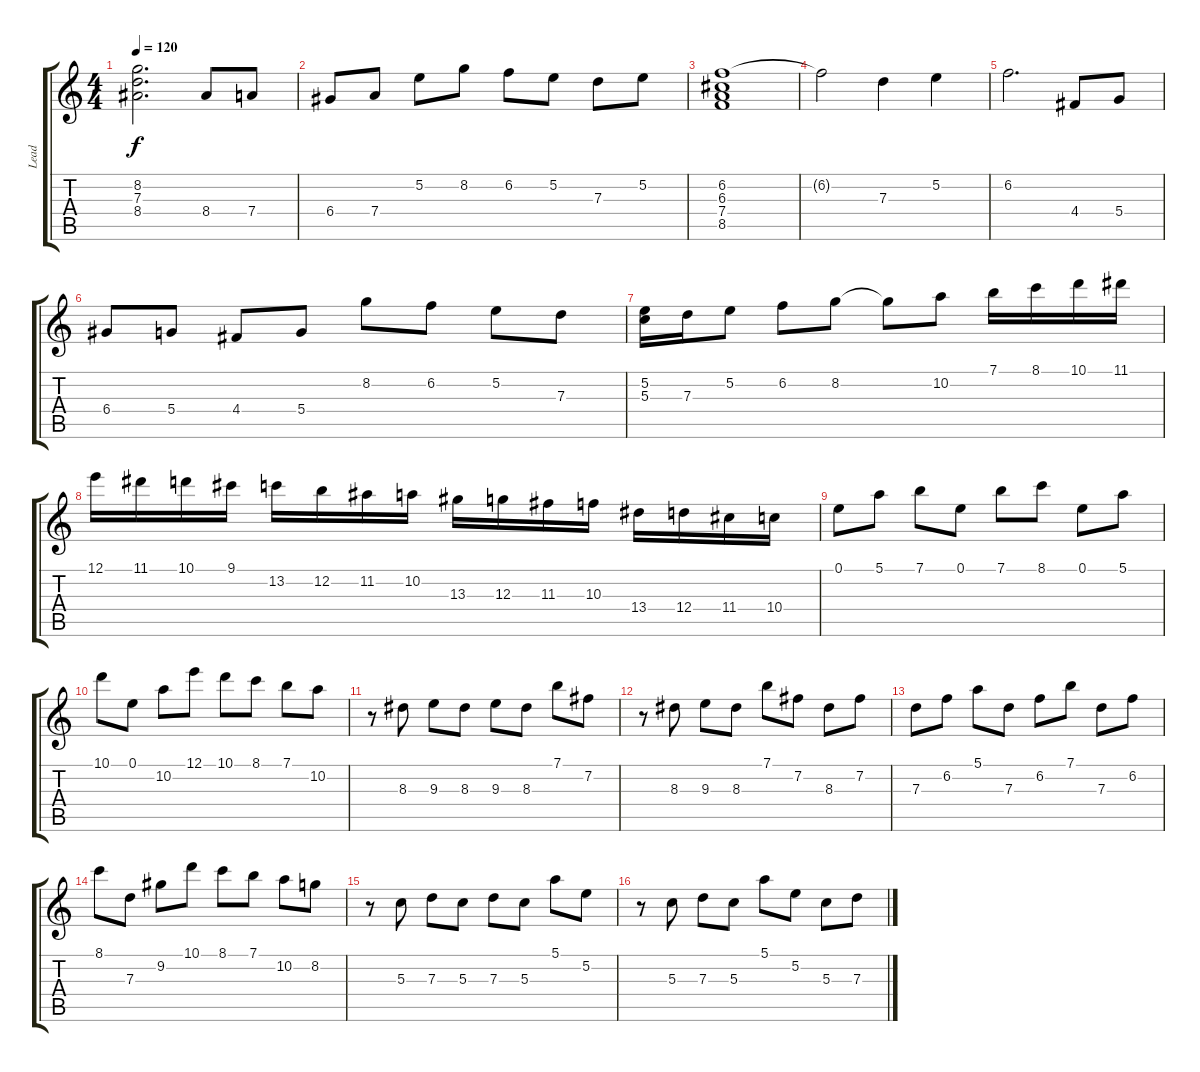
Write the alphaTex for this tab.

\track ("Lead" "Lead") {instrument acousticguitarsteel}
\staff {score tabs}
\tuning (E4 B3 G3 D3 A2 E2) {hide}
\ts (4 4)
\tempo 120
\clef g2
\ks c
(8.2 7.3 8.4).2{d dy f} 8.4.8 7.4.8 |
6.4.8 7.4.8 5.2.8 8.2.8 6.2.8 5.2.8 7.3.8 5.2.8 |
(6.2 6.3 7.4 8.5).1 |
6.2{t}.2 7.3.4 5.2.4 |
6.2.2{d} 4.4.8 5.4.8 |
6.4.8 5.4.8 4.4.8 5.4.8 8.2.8 6.2.8 5.2.8 7.3.8 |
(5.2 5.3).16 7.3.16 5.2.8 6.2.8 8.2.8 8.2{t}.8 10.2.8 7.1.16 8.1.16 10.1.16 11.1.16 |
12.1.16 11.1.16 10.1.16 9.1.16 13.2.16 12.2.16 11.2.16 10.2.16 13.3.16 12.3.16 11.3.16 10.3.16 13.4.16 12.4.16 11.4.16 10.4.16 |
0.1.8 5.1.8 7.1.8 0.1.8 7.1.8 8.1.8 0.1.8 5.1.8 |
10.1.8 0.1.8 10.2.8 12.1.8 10.1.8 8.1.8 7.1.8 10.2.8 |
r.8 8.3.8 9.3.8 8.3.8 9.3.8 8.3.8 7.1.8 7.2.8 |
r.8 8.3.8 9.3.8 8.3.8 7.1.8 7.2.8 8.3.8 7.2.8 |
7.3.8 6.2.8 5.1.8 7.3.8 6.2.8 7.1.8 7.3.8 6.2.8 |
8.1.8 7.3.8 9.2.8 10.1.8 8.1.8 7.1.8 10.2.8 8.2.8 |
r.8 5.3.8 7.3.8 5.3.8 7.3.8 5.3.8 5.1.8 5.2.8 |
r.8 5.3.8 7.3.8 5.3.8 5.1.8 5.2.8 5.3.8 7.3.8
